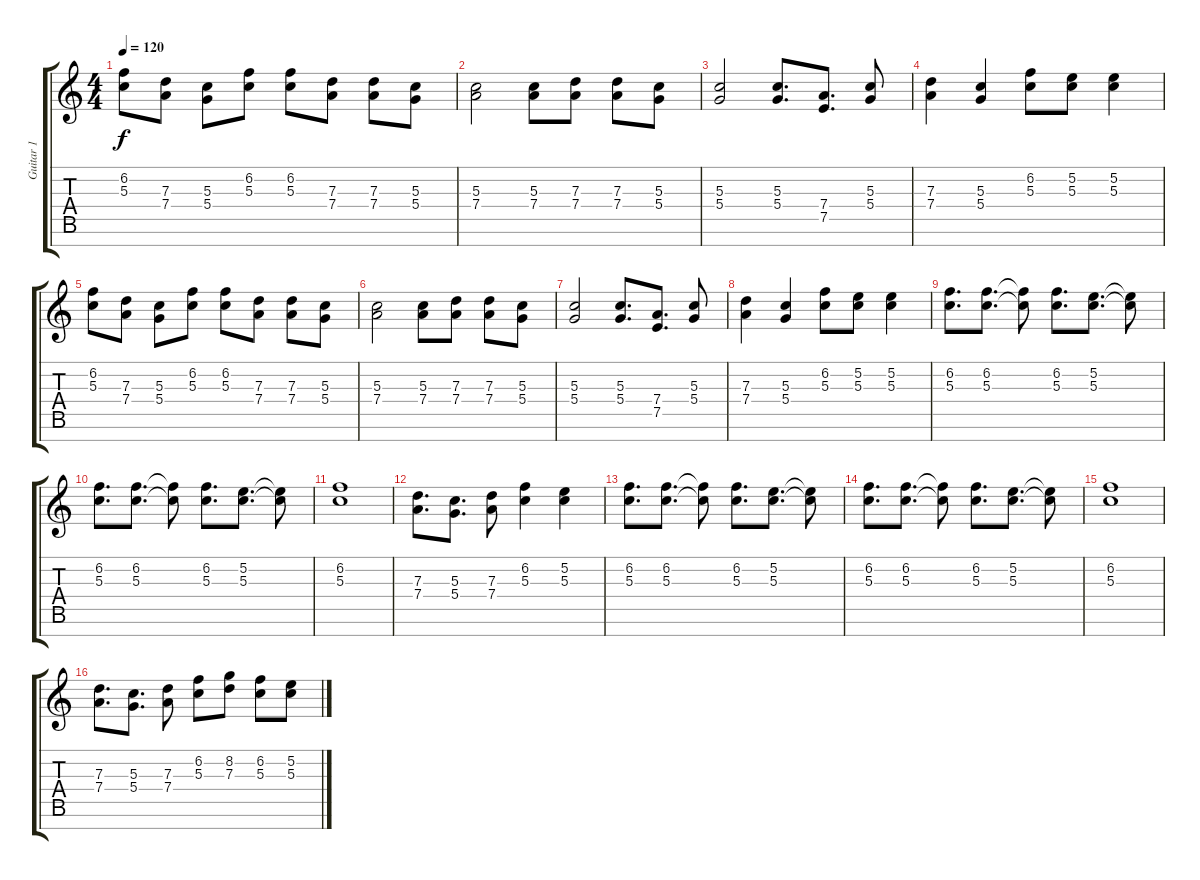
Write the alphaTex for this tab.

\track ("Guitar 1" "Guitar 1") {instrument overdrivenguitar}
\staff {score tabs}
\tuning (E4 B3 G3 D3 A2 E2 B1) {hide}
\ts (4 4)
\tempo 120
\clef g2
\ks c
(6.2 5.3).8{dy f} (7.3 7.4).8 (5.3 5.4).8 (6.2 5.3).8 (6.2 5.3).8 (7.3 7.4).8 (7.3 7.4).8 (5.3 5.4).8 |
(5.3 7.4).2 (5.3 7.4).8 (7.3 7.4).8 (7.3 7.4).8 (5.3 5.4).8 |
(5.3 5.4).2 (5.3 5.4).8{d} (7.4 7.5).8{d} (5.3 5.4).8 |
(7.3 7.4).4 (5.3 5.4).4 (6.2 5.3).8 (5.2 5.3).8 (5.2 5.3).4 |
(6.2 5.3).8 (7.3 7.4).8 (5.3 5.4).8 (6.2 5.3).8 (6.2 5.3).8 (7.3 7.4).8 (7.3 7.4).8 (5.3 5.4).8 |
(5.3 7.4).2 (5.3 7.4).8 (7.3 7.4).8 (7.3 7.4).8 (5.3 5.4).8 |
(5.3 5.4).2 (5.3 5.4).8{d} (7.4 7.5).8{d} (5.3 5.4).8 |
(7.3 7.4).4 (5.3 5.4).4 (6.2 5.3).8 (5.2 5.3).8 (5.2 5.3).4 |
(6.2 5.3).8{d} (6.2 5.3).8{d} (6.2{t} 5.3{t}).8 (6.2 5.3).8{d} (5.2 5.3).8{d} (5.2{t} 5.3{t}).8 |
(6.2 5.3).8{d} (6.2 5.3).8{d} (6.2{t} 5.3{t}).8 (6.2 5.3).8{d} (5.2 5.3).8{d} (5.2{t} 5.3{t}).8 |
(6.2 5.3).1 |
(7.3 7.4).8{d} (5.3 5.4).8{d} (7.3 7.4).8 (6.2 5.3).4 (5.2 5.3).4 |
(6.2 5.3).8{d} (6.2 5.3).8{d} (6.2{t} 5.3{t}).8 (6.2 5.3).8{d} (5.2 5.3).8{d} (5.2{t} 5.3{t}).8 |
(6.2 5.3).8{d} (6.2 5.3).8{d} (6.2{t} 5.3{t}).8 (6.2 5.3).8{d} (5.2 5.3).8{d} (5.2{t} 5.3{t}).8 |
(6.2 5.3).1 |
(7.3 7.4).8{d} (5.3 5.4).8{d} (7.3 7.4).8 (6.2 5.3).8 (8.2 7.3).8 (6.2 5.3).8 (5.2 5.3).8
